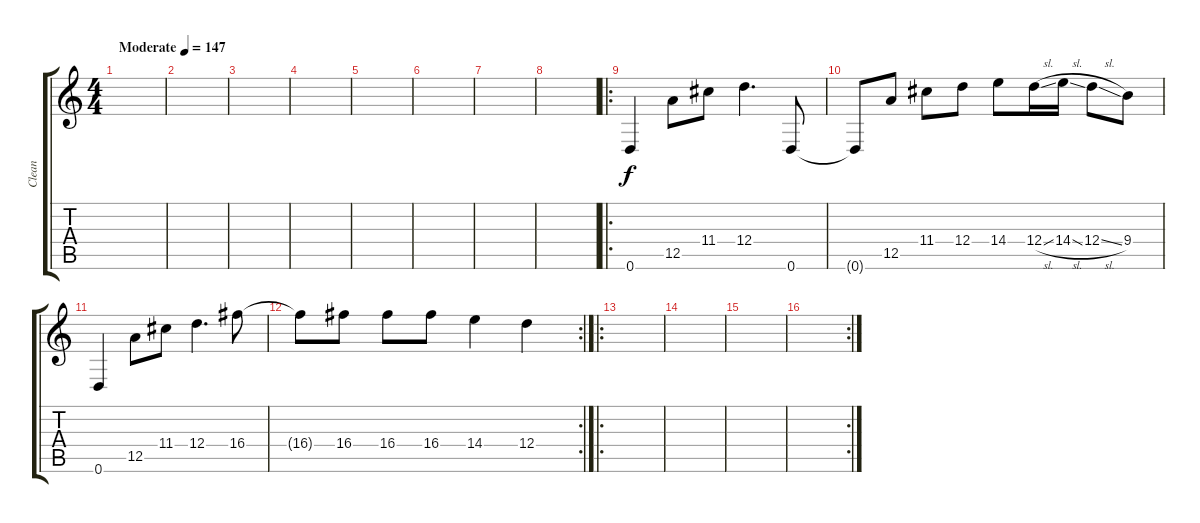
\track ("Clean" "Clean") {instrument electricguitarclean}
\staff {score tabs}
\tuning (E4 B3 G3 D3 A2 D2) {hide}
\ts (4 4)
\tempo (147 "Moderate")
\clef g2
\ks c
|
|
|
|
|
|
|
|
\ro
0.6.4 12.5.8 11.4.8 12.4.4{d} 0.6.8 |
0.6{t}.8 12.5.8 11.4.8 12.4.8 14.4.8 12.4{sl}.16 14.4{sl}.16 12.4{sl}.8 9.4.8 |
0.6.4 12.5.8 11.4.8 12.4.4{d} 16.4.8 |
\rc 2
16.4{t}.8 16.4.8 16.4.8 16.4.8 14.4.4 12.4.4 |
\ro
|
|
|
\rc 2
